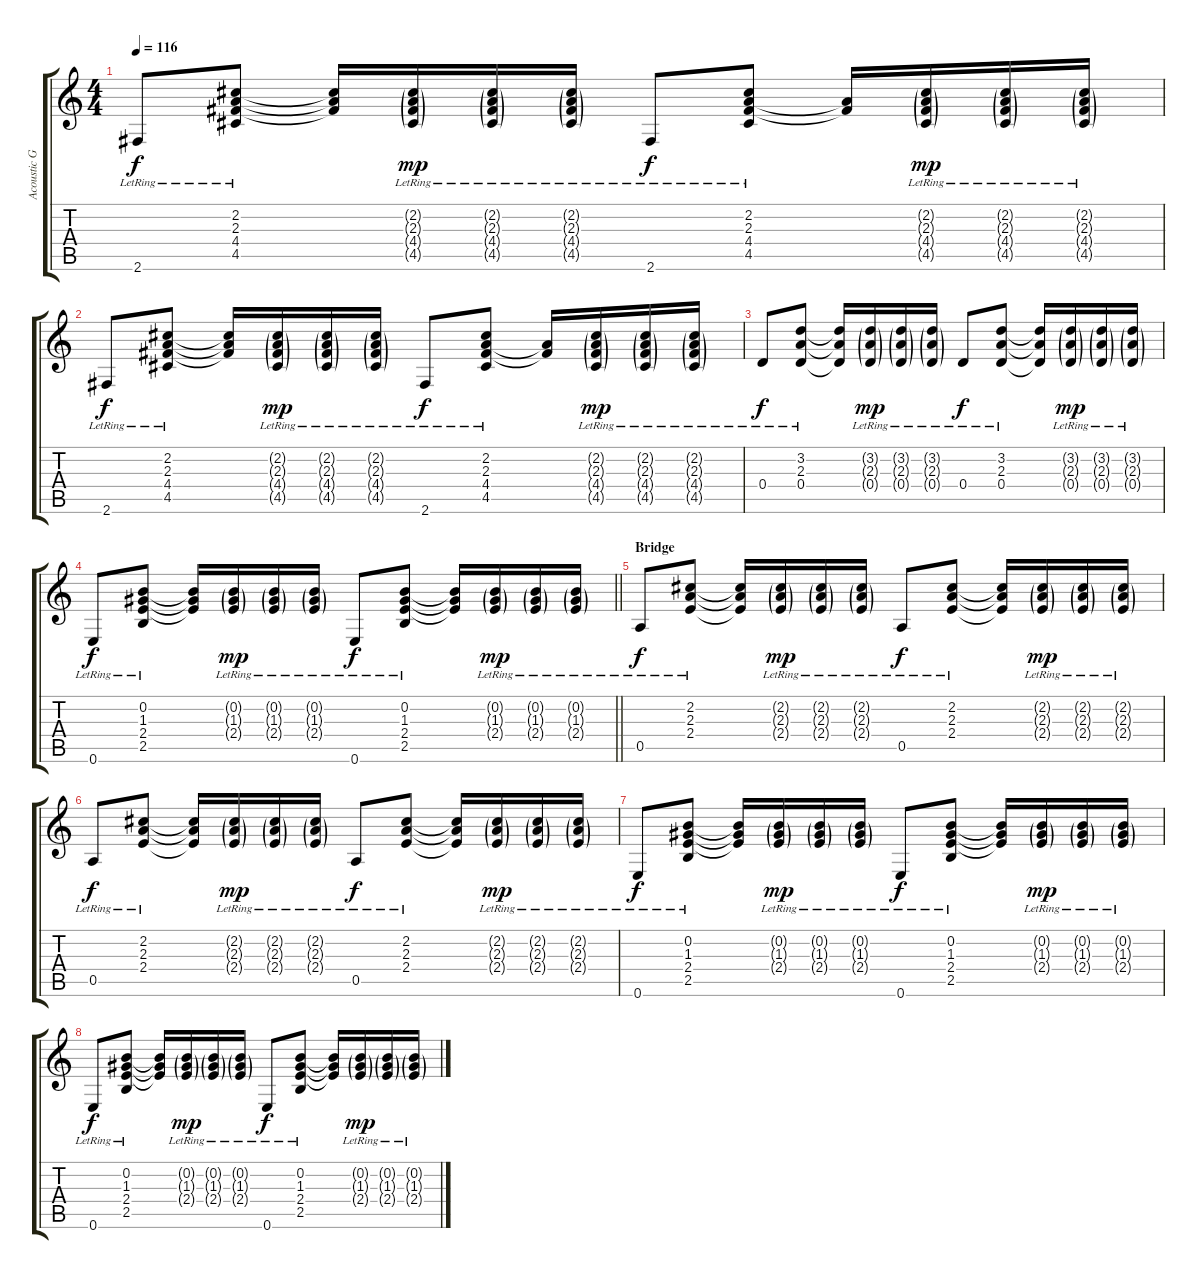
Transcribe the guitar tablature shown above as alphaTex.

\track ("Acoustic Guitar" "Acoustic G") {instrument acousticguitarsteel}
\staff {score tabs}
\tuning (E4 B3 G3 D3 A2 E2) {hide}
\ts (4 4)
\tempo 116
\clef g2
\ks c
2.6{lr}.8{dy f} (2.2{lr} 2.3{lr} 4.4{lr} 4.5{lr}).8 (2.2{t} 2.3{t} 4.4{t}).16 (2.2{g lr} 2.3{g lr} 4.4{g lr} 4.5{g lr}).16{dy mp} (2.2{g lr} 2.3{g lr} 4.4{g lr} 4.5{g lr}).16 (2.2{g lr} 2.3{g lr} 4.4{g lr} 4.5{g lr}).16 2.6{lr}.8{dy f} (2.2{lr} 2.3{lr} 4.4{lr} 4.5{lr}).8 (2.3{t} 4.4{t}).16 (2.2{g lr} 2.3{g lr} 4.4{g lr} 4.5{g lr}).16{dy mp} (2.2{g lr} 2.3{g lr} 4.4{g lr} 4.5{g lr}).16 (2.2{g lr} 2.3{g lr} 4.4{g lr} 4.5{g lr}).16 |
2.6{lr}.8{dy f} (2.2{lr} 2.3{lr} 4.4{lr} 4.5{lr}).8 (2.2{t} 2.3{t} 4.4{t}).16 (2.2{g lr} 2.3{g lr} 4.4{g lr} 4.5{g lr}).16{dy mp} (2.2{g lr} 2.3{g lr} 4.4{g lr} 4.5{g lr}).16 (2.2{g lr} 2.3{g lr} 4.4{g lr} 4.5{g lr}).16 2.6{lr}.8{dy f} (2.2{lr} 2.3{lr} 4.4{lr} 4.5{lr}).8 (2.3{t} 4.4{t}).16 (2.2{g lr} 2.3{g lr} 4.4{g lr} 4.5{g lr}).16{dy mp} (2.2{g lr} 2.3{g lr} 4.4{g lr} 4.5{g lr}).16 (2.2{g lr} 2.3{g lr} 4.4{g lr} 4.5{g lr}).16 |
0.4{lr}.8{dy f} (3.2{lr} 2.3 0.4{lr}).8 (3.2{t} 2.3{t} 0.4{t}).16 (3.2{g} 2.3{g} 0.4{g lr}).16{dy mp} (3.2{g} 2.3{g lr} 0.4{g}).16 (3.2{g} 2.3{g} 0.4{g lr}).16 0.4{lr}.8{dy f} (3.2{lr} 2.3 0.4{lr}).8 (3.2{t} 2.3{t} 0.4{t}).16 (3.2{g} 2.3{g} 0.4{g lr}).16{dy mp} (3.2{g} 2.3{g lr} 0.4{g}).16 (3.2{g} 2.3{g} 0.4{g lr}).16 |
\barLineRight lightlight
0.6{lr}.8{dy f} (0.2{lr} 1.3{lr} 2.4{lr} 2.5{lr}).8 (0.2{t} 1.3{t} 2.4{t}).16 (0.2{g lr} 1.3{g lr} 2.4{g lr}).16{dy mp} (0.2{g lr} 1.3{g lr} 2.4{g lr}).16 (0.2{g lr} 1.3{g lr} 2.4{g lr}).16 0.6{lr}.8{dy f} (0.2{lr} 1.3{lr} 2.4{lr} 2.5{lr}).8 (0.2{t} 1.3{t} 2.4{t}).16 (0.2{g lr} 1.3{g lr} 2.4{g lr}).16{dy mp} (0.2{g lr} 1.3{g lr} 2.4{g lr}).16 (0.2{g lr} 1.3{g lr} 2.4{g lr}).16 |
\section ("" "Bridge")
0.5{lr}.8{dy f} (2.2{lr} 2.3 2.4{lr}).8 (2.2{t} 2.3{t} 2.4{t}).16 (2.2{g} 2.3{g} 2.4{g lr}).16{dy mp} (2.2{g} 2.3{g lr} 2.4{g}).16 (2.2{g} 2.3{g} 2.4{g lr}).16 0.5{lr}.8{dy f} (2.2{lr} 2.3 2.4{lr}).8 (2.2{t} 2.3{t} 2.4{t}).16 (2.2{g} 2.3{g} 2.4{g lr}).16{dy mp} (2.2{g} 2.3{g lr} 2.4{g}).16 (2.2{g} 2.3{g} 2.4{g lr}).16 |
0.5{lr}.8{dy f} (2.2{lr} 2.3 2.4{lr}).8 (2.2{t} 2.3{t} 2.4{t}).16 (2.2{g} 2.3{g} 2.4{g lr}).16{dy mp} (2.2{g} 2.3{g lr} 2.4{g}).16 (2.2{g} 2.3{g} 2.4{g lr}).16 0.5{lr}.8{dy f} (2.2{lr} 2.3 2.4{lr}).8 (2.2{t} 2.3{t} 2.4{t}).16 (2.2{g} 2.3{g} 2.4{g lr}).16{dy mp} (2.2{g} 2.3{g lr} 2.4{g}).16 (2.2{g} 2.3{g} 2.4{g lr}).16 |
0.6{lr}.8{dy f} (0.2{lr} 1.3{lr} 2.4{lr} 2.5{lr}).8 (0.2{t} 1.3{t} 2.4{t}).16 (0.2{g lr} 1.3{g lr} 2.4{g lr}).16{dy mp} (0.2{g lr} 1.3{g lr} 2.4{g lr}).16 (0.2{g lr} 1.3{g lr} 2.4{g lr}).16 0.6{lr}.8{dy f} (0.2{lr} 1.3{lr} 2.4{lr} 2.5{lr}).8 (0.2{t} 1.3{t} 2.4{t}).16 (0.2{g lr} 1.3{g lr} 2.4{g lr}).16{dy mp} (0.2{g lr} 1.3{g lr} 2.4{g lr}).16 (0.2{g lr} 1.3{g lr} 2.4{g lr}).16 |
0.6{lr}.8{dy f} (0.2{lr} 1.3{lr} 2.4{lr} 2.5{lr}).8 (0.2{t} 1.3{t} 2.4{t}).16 (0.2{g lr} 1.3{g lr} 2.4{g lr}).16{dy mp} (0.2{g lr} 1.3{g lr} 2.4{g lr}).16 (0.2{g lr} 1.3{g lr} 2.4{g lr}).16 0.6{lr}.8{dy f} (0.2{lr} 1.3{lr} 2.4{lr} 2.5{lr}).8 (0.2{t} 1.3{t} 2.4{t}).16 (0.2{g lr} 1.3{g lr} 2.4{g lr}).16{dy mp} (0.2{g lr} 1.3{g lr} 2.4{g lr}).16 (0.2{g lr} 1.3{g lr} 2.4{g lr}).16
